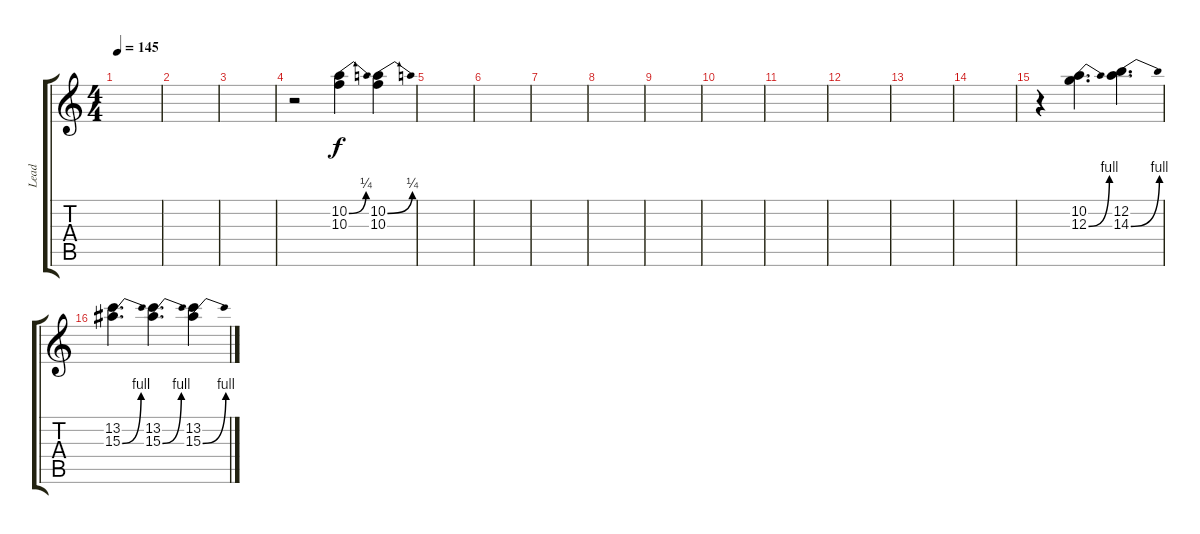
\track ("Lead" "Lead") {instrument overdrivenguitar}
\staff {score tabs}
\tuning (E4 B3 G3 D3 A2 E2) {hide}
\ts (4 4)
\tempo 145
\clef g2
\ks c
|
|
|
r.2 (10.2{be (bend 0 0 60 1)} 10.3).4 (10.2{be (bend 0 0 60 1)} 10.3).4 |
|
|
|
|
|
|
|
|
|
|
r.4 (10.2 12.3{be (bend 0 0 60 4)}).4{d} (12.2 14.3{be (bend 0 0 60 4)}).4{d} |
(13.2 15.3{be (bend 0 0 60 4)}).4{d} (13.2 15.3{be (bend 0 0 60 4)}).4{d} (13.2 15.3{be (bend 0 0 60 4)}).4
